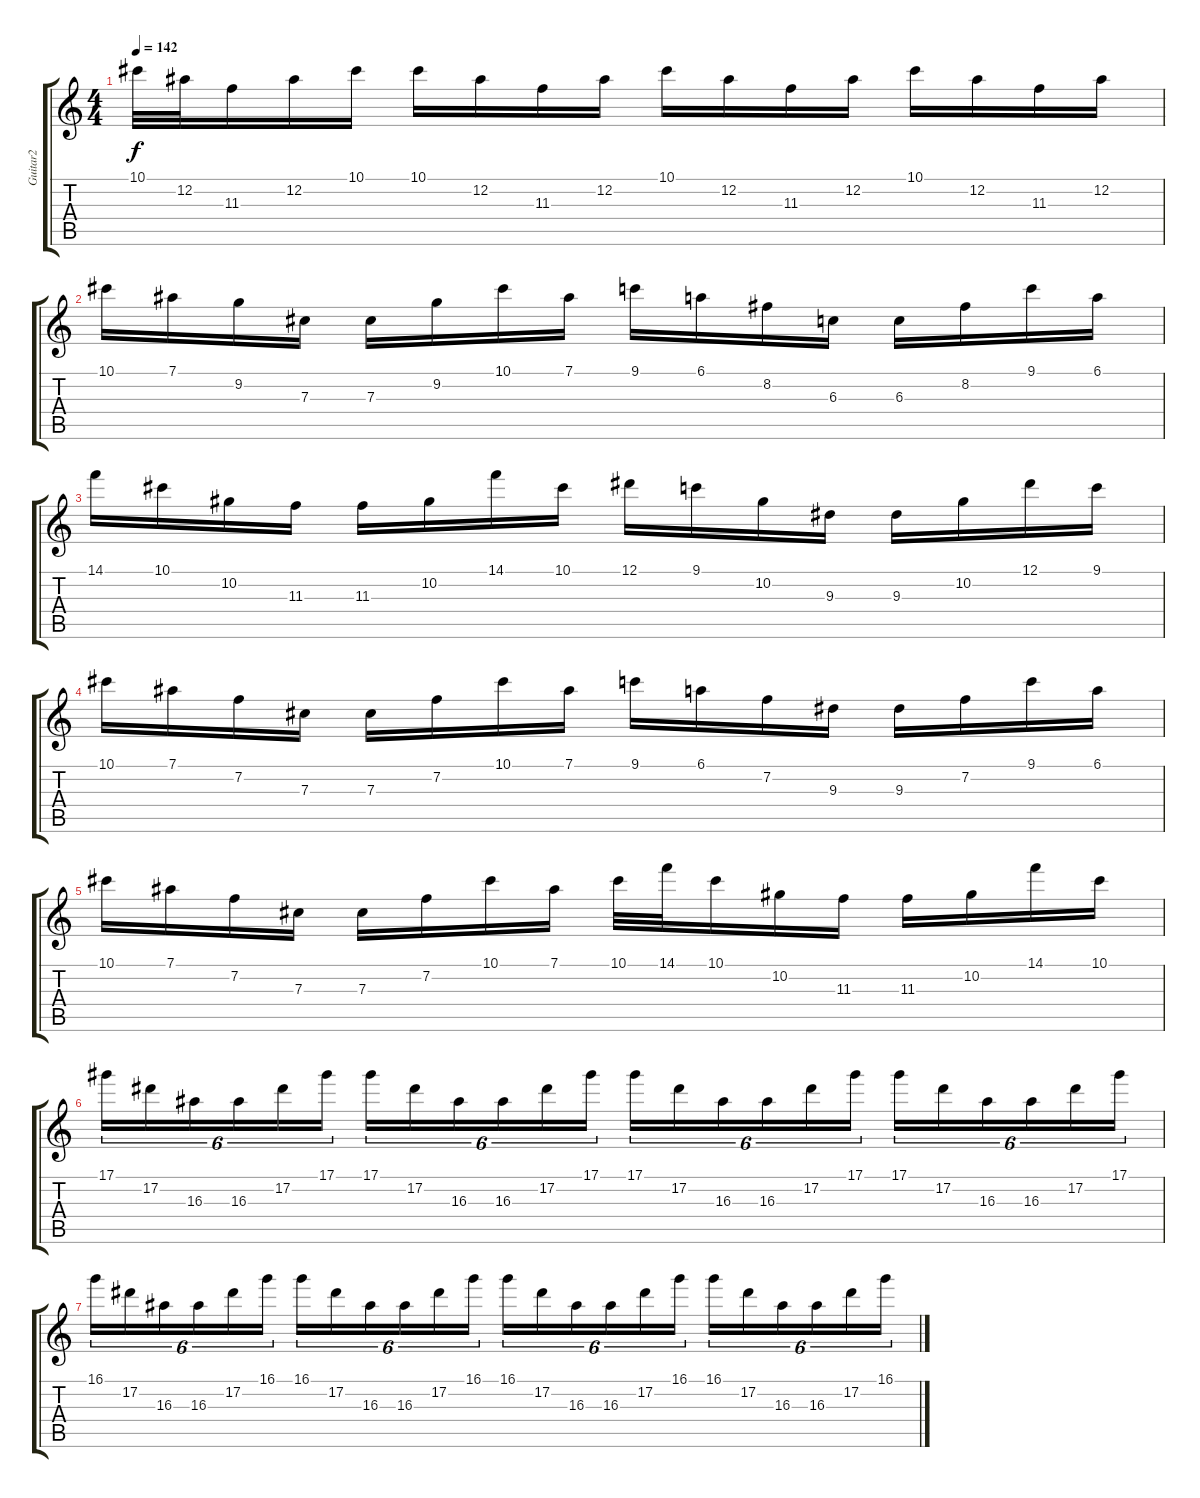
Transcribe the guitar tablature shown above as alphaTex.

\track ("Guitar2" "Guitar2") {instrument distortionguitar}
\staff {score tabs}
\tuning (Eb4 Bb3 Gb3 Db3 Ab2 Eb2) {hide}
\ts (4 4)
\tempo 142
\clef g2
\ks c
10.1.32{dy f} 12.2.32 11.3.16 12.2.16 10.1.16 10.1.16 12.2.16 11.3.16 12.2.16 10.1.16 12.2.16 11.3.16 12.2.16 10.1.16 12.2.16 11.3.16 12.2.16 |
10.1.16 7.1.16 9.2.16 7.3.16 7.3.16 9.2.16 10.1.16 7.1.16 9.1.16 6.1.16 8.2.16 6.3.16 6.3.16 8.2.16 9.1.16 6.1.16 |
14.1.16 10.1.16 10.2.16 11.3.16 11.3.16 10.2.16 14.1.16 10.1.16 12.1.16 9.1.16 10.2.16 9.3.16 9.3.16 10.2.16 12.1.16 9.1.16 |
10.1.16 7.1.16 7.2.16 7.3.16 7.3.16 7.2.16 10.1.16 7.1.16 9.1.16 6.1.16 7.2.16 9.3.16 9.3.16 7.2.16 9.1.16 6.1.16 |
10.1.16 7.1.16 7.2.16 7.3.16 7.3.16 7.2.16 10.1.16 7.1.16 10.1.32 14.1.32 10.1.16 10.2.16 11.3.16 11.3.16 10.2.16 14.1.16 10.1.16 |
17.1.16{tu (6 4)} 17.2.16{tu (6 4)} 16.3.16{tu (6 4)} 16.3.16{tu (6 4)} 17.2.16{tu (6 4)} 17.1.16{tu (6 4)} 17.1.16{tu (6 4)} 17.2.16{tu (6 4)} 16.3.16{tu (6 4)} 16.3.16{tu (6 4)} 17.2.16{tu (6 4)} 17.1.16{tu (6 4)} 17.1.16{tu (6 4)} 17.2.16{tu (6 4)} 16.3.16{tu (6 4)} 16.3.16{tu (6 4)} 17.2.16{tu (6 4)} 17.1.16{tu (6 4)} 17.1.16{tu (6 4)} 17.2.16{tu (6 4)} 16.3.16{tu (6 4)} 16.3.16{tu (6 4)} 17.2.16{tu (6 4)} 17.1.16{tu (6 4)} |
16.1.16{tu (6 4)} 17.2.16{tu (6 4)} 16.3.16{tu (6 4)} 16.3.16{tu (6 4)} 17.2.16{tu (6 4)} 16.1.16{tu (6 4)} 16.1.16{tu (6 4)} 17.2.16{tu (6 4)} 16.3.16{tu (6 4)} 16.3.16{tu (6 4)} 17.2.16{tu (6 4)} 16.1.16{tu (6 4)} 16.1.16{tu (6 4)} 17.2.16{tu (6 4)} 16.3.16{tu (6 4)} 16.3.16{tu (6 4)} 17.2.16{tu (6 4)} 16.1.16{tu (6 4)} 16.1.16{tu (6 4)} 17.2.16{tu (6 4)} 16.3.16{tu (6 4)} 16.3.16{tu (6 4)} 17.2.16{tu (6 4)} 16.1.16{tu (6 4)}
